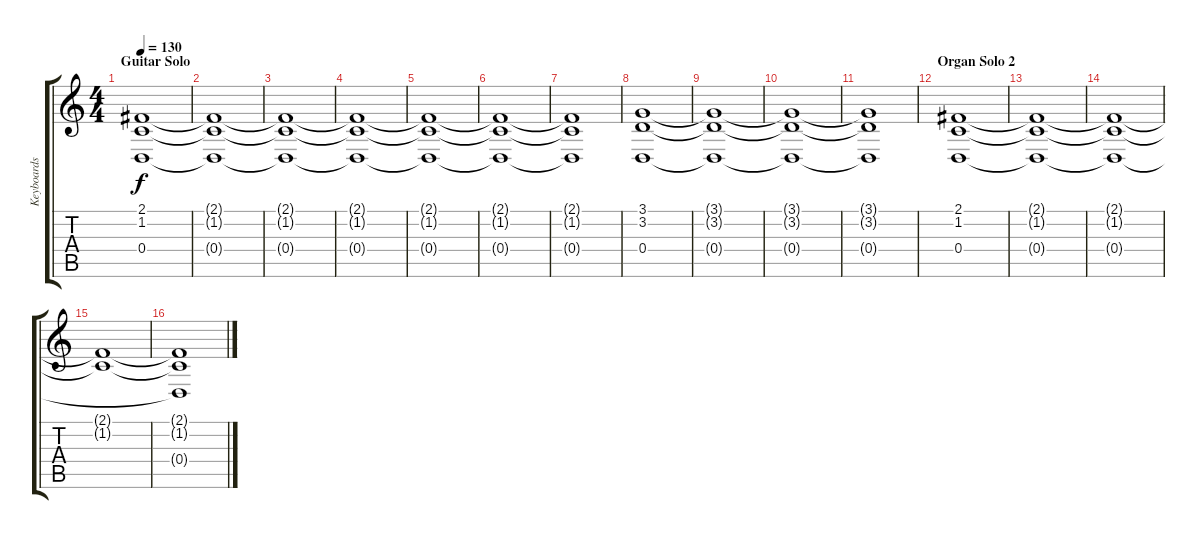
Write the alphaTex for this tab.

\track ("Keyboards - Pad" "Keyboards ") {instrument pad7halo}
\staff {score tabs}
\tuning (E4 B3 G3 D3 A2 E2) {hide}
\ts (4 4)
\section ("" "Guitar Solo")
\tempo 130
\clef g2
\ks c
(2.1 1.2 0.4).1{dy f} |
(2.1{t} 1.2{t} 0.4{t}).1 |
(2.1{t} 1.2{t} 0.4{t}).1 |
(2.1{t} 1.2{t} 0.4{t}).1 |
(2.1{t} 1.2{t} 0.4{t}).1 |
(2.1{t} 1.2{t} 0.4{t}).1 |
(2.1{t} 1.2{t} 0.4{t}).1 |
(3.1 3.2 0.4).1 |
(3.1{t} 3.2{t} 0.4{t}).1 |
(3.1{t} 3.2{t} 0.4{t}).1 |
(3.1{t} 3.2{t} 0.4{t}).1 |
\section ("" "Organ Solo 2")
(2.1 1.2 0.4).1 |
(2.1{t} 1.2{t} 0.4{t}).1 |
(2.1{t} 1.2{t} 0.4{t}).1 |
(2.1{t} 1.2{t}).1 |
(2.1{t} 1.2{t} 0.4{t}).1
